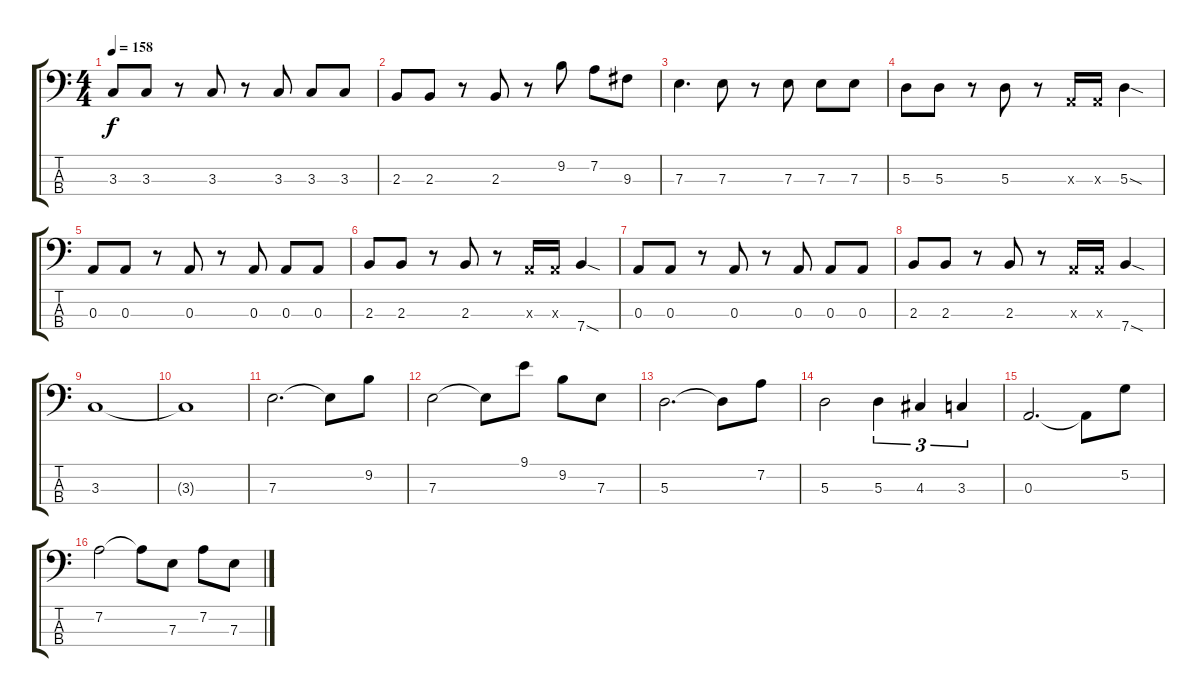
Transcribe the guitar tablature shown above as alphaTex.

\track "" {instrument slapbass1}
\staff {score tabs}
\tuning (G2 D2 A1 E1) {hide}
\ts (4 4)
\tempo 158
\clef f4
\ks c
3.3.8{dy f} 3.3.8 r.8 3.3.8 r.8 3.3.8 3.3.8 3.3.8 |
2.3.8 2.3.8 r.8 2.3.8 r.8 9.2.8 7.2.8 9.3.8 |
7.3.4{d} 7.3.8 r.8 7.3.8 7.3.8 7.3.8 |
5.3.8 5.3.8 r.8 5.3.8 r.8 0.3{x}.16 0.3{x}.16 5.3{sod}.4 |
0.3.8 0.3.8 r.8 0.3.8 r.8 0.3.8 0.3.8 0.3.8 |
2.3.8 2.3.8 r.8 2.3.8 r.8 0.3{x}.16 0.3{x}.16 7.4{sod}.4 |
0.3.8{txt ""} 0.3.8 r.8 0.3.8 r.8 0.3.8 0.3.8 0.3.8 |
2.3.8 2.3.8 r.8{txt ""} 2.3.8 r.8 0.3{x}.16 0.3{x}.16 7.4{sod}.4 |
3.3.1 |
3.3{t}.1 |
7.3.2{d} 7.3{t}.8 9.2.8 |
7.3.2 7.3{t}.8 9.1.8 9.2.8 7.3.8 |
5.3.2{d} 5.3{t}.8 7.2.8 |
5.3.2 5.3.4{tu (3 2)} 4.3.4{tu (3 2)} 3.3.4{tu (3 2)} |
0.3.2{d} 0.3{t}.8 5.2.8 |
7.2.2 7.2{t}.8 7.3.8 7.2.8 7.3.8
